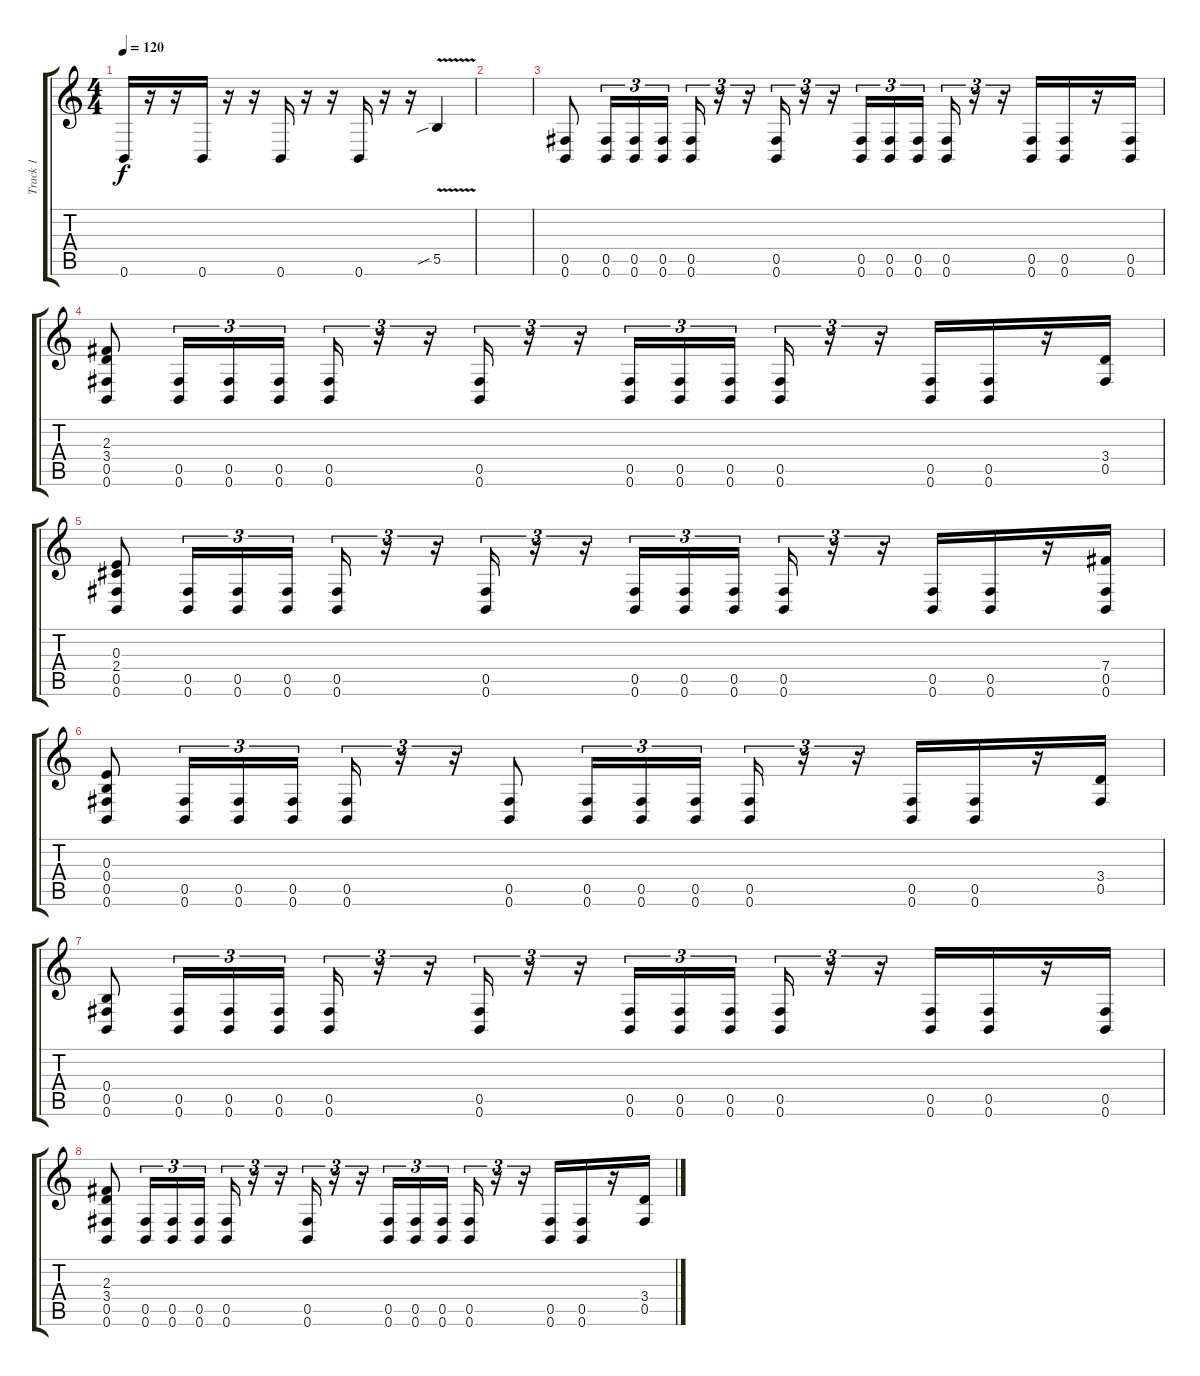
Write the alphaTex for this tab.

\track ("Track 1" "Track 1") {instrument distortionguitar}
\staff {score tabs}
\tuning (Db4 Ab3 E3 B2 Gb2 B1) {hide}
\ts (4 4)
\tempo 120
\clef g2
\ks c
0.6.16{dy f} r.16 r.16 0.6.16 r.16 r.16 0.6.16 r.16 r.16 0.6.16 r.16 r.16 5.5{v sib}.4 |
|
(0.5 0.6).8 (0.5 0.6).16{tu (3 2)} (0.5 0.6).16{tu (3 2)} (0.5 0.6).16{tu (3 2)} (0.5 0.6).16{tu (3 2)} r.16{tu (3 2)} r.16{tu (3 2)} (0.5 0.6).16{tu (3 2)} r.16{tu (3 2)} r.16{tu (3 2)} (0.5 0.6).16{tu (3 2)} (0.5 0.6).16{tu (3 2)} (0.5 0.6).16{tu (3 2)} (0.5 0.6).16{tu (3 2)} r.16{tu (3 2)} r.16{tu (3 2)} (0.5 0.6).16 (0.5 0.6).16 r.16 (0.5 0.6).16 |
(2.3 3.4 0.5 0.6).8 (0.5 0.6).16{tu (3 2)} (0.5 0.6).16{tu (3 2)} (0.5 0.6).16{tu (3 2)} (0.5 0.6).16{tu (3 2)} r.16{tu (3 2)} r.16{tu (3 2)} (0.5 0.6).16{tu (3 2)} r.16{tu (3 2)} r.16{tu (3 2)} (0.5 0.6).16{tu (3 2)} (0.5 0.6).16{tu (3 2)} (0.5 0.6).16{tu (3 2)} (0.5 0.6).16{tu (3 2)} r.16{tu (3 2)} r.16{tu (3 2)} (0.5 0.6).16 (0.5 0.6).16 r.16 (3.4 0.5).16 |
(0.3 2.4 0.5 0.6).8 (0.5 0.6).16{tu (3 2)} (0.5 0.6).16{tu (3 2)} (0.5 0.6).16{tu (3 2)} (0.5 0.6).16{tu (3 2)} r.16{tu (3 2)} r.16{tu (3 2)} (0.5 0.6).16{tu (3 2)} r.16{tu (3 2)} r.16{tu (3 2)} (0.5 0.6).16{tu (3 2)} (0.5 0.6).16{tu (3 2)} (0.5 0.6).16{tu (3 2)} (0.5 0.6).16{tu (3 2)} r.16{tu (3 2)} r.16{tu (3 2)} (0.5 0.6).16 (0.5 0.6).16 r.16 (7.4 0.5 0.6).16 |
(0.3 0.4 0.5 0.6).8 (0.5 0.6).16{tu (3 2)} (0.5 0.6).16{tu (3 2)} (0.5 0.6).16{tu (3 2)} (0.5 0.6).16{tu (3 2)} r.16{tu (3 2)} r.16{tu (3 2)} (0.5 0.6).8 (0.5 0.6).16{tu (3 2)} (0.5 0.6).16{tu (3 2)} (0.5 0.6).16{tu (3 2)} (0.5 0.6).16{tu (3 2)} r.16{tu (3 2)} r.16{tu (3 2)} (0.5 0.6).16 (0.5 0.6).16 r.16 (3.4 0.5).16 |
(0.4 0.5 0.6).8 (0.5 0.6).16{tu (3 2)} (0.5 0.6).16{tu (3 2)} (0.5 0.6).16{tu (3 2)} (0.5 0.6).16{tu (3 2)} r.16{tu (3 2)} r.16{tu (3 2)} (0.5 0.6).16{tu (3 2)} r.16{tu (3 2)} r.16{tu (3 2)} (0.5 0.6).16{tu (3 2)} (0.5 0.6).16{tu (3 2)} (0.5 0.6).16{tu (3 2)} (0.5 0.6).16{tu (3 2)} r.16{tu (3 2)} r.16{tu (3 2)} (0.5 0.6).16 (0.5 0.6).16 r.16 (0.5 0.6).16 |
(2.3 3.4 0.5 0.6).8 (0.5 0.6).16{tu (3 2)} (0.5 0.6).16{tu (3 2)} (0.5 0.6).16{tu (3 2)} (0.5 0.6).16{tu (3 2)} r.16{tu (3 2)} r.16{tu (3 2)} (0.5 0.6).16{tu (3 2)} r.16{tu (3 2)} r.16{tu (3 2)} (0.5 0.6).16{tu (3 2)} (0.5 0.6).16{tu (3 2)} (0.5 0.6).16{tu (3 2)} (0.5 0.6).16{tu (3 2)} r.16{tu (3 2)} r.16{tu (3 2)} (0.5 0.6).16 (0.5 0.6).16 r.16 (3.4 0.5).16
